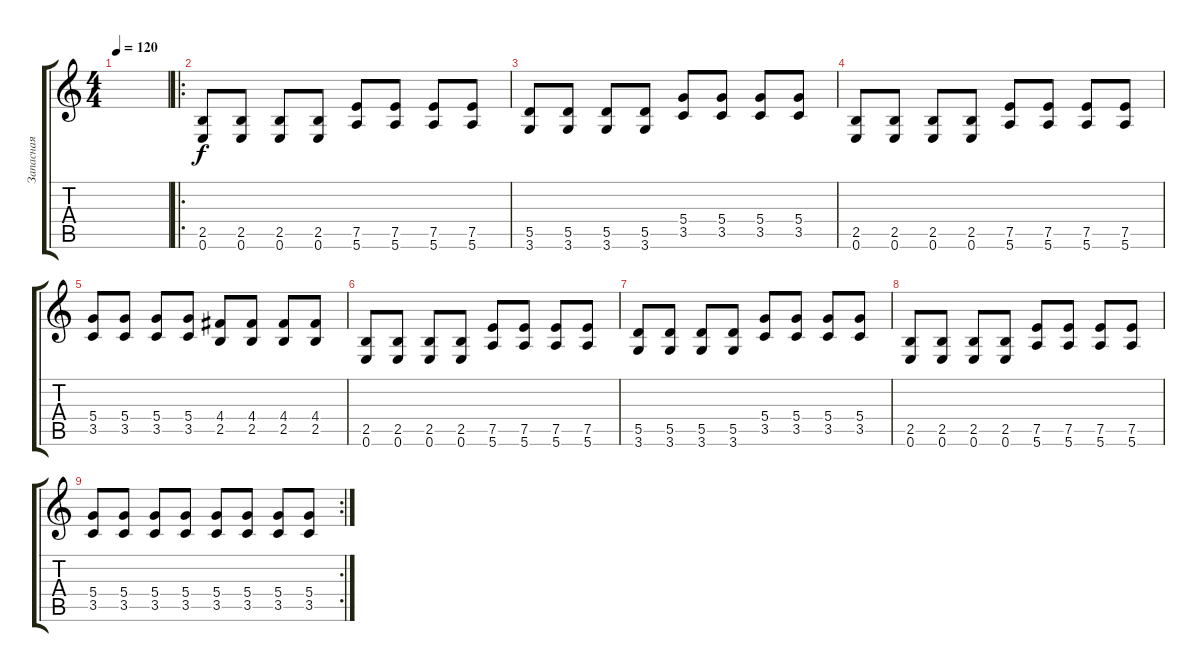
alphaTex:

\track ("Запасная  гитара(ВЫЫЫБЫЛЛЛ)" "Запасная  ") {instrument distortionguitar}
\staff {score tabs}
\tuning (E4 B3 G3 D3 A2 E2) {hide}
\ts (4 4)
\tempo 120
\clef g2
\ks c
|
\ro
(2.5 0.6).8 (2.5 0.6).8 (2.5 0.6).8 (2.5 0.6).8 (7.5 5.6).8 (7.5 5.6).8 (7.5 5.6).8 (7.5 5.6).8 |
(5.5 3.6).8 (5.5 3.6).8 (5.5 3.6).8 (5.5 3.6).8 (5.4 3.5).8 (5.4 3.5).8 (5.4 3.5).8 (5.4 3.5).8 |
(2.5 0.6).8 (2.5 0.6).8 (2.5 0.6).8 (2.5 0.6).8 (7.5 5.6).8 (7.5 5.6).8 (7.5 5.6).8 (7.5 5.6).8 |
(5.4 3.5).8 (5.4 3.5).8 (5.4 3.5).8 (5.4 3.5).8 (4.4 2.5).8 (4.4 2.5).8 (4.4 2.5).8 (4.4 2.5).8 |
(2.5 0.6).8 (2.5 0.6).8 (2.5 0.6).8 (2.5 0.6).8 (7.5 5.6).8 (7.5 5.6).8 (7.5 5.6).8 (7.5 5.6).8 |
(5.5 3.6).8 (5.5 3.6).8 (5.5 3.6).8 (5.5 3.6).8 (5.4 3.5).8 (5.4 3.5).8 (5.4 3.5).8 (5.4 3.5).8 |
(2.5 0.6).8 (2.5 0.6).8 (2.5 0.6).8 (2.5 0.6).8 (7.5 5.6).8 (7.5 5.6).8 (7.5 5.6).8 (7.5 5.6).8 |
\rc 2
(5.4 3.5).8 (5.4 3.5).8 (5.4 3.5).8 (5.4 3.5).8 (5.4 3.5).8 (5.4 3.5).8 (5.4 3.5).8 (5.4 3.5).8
